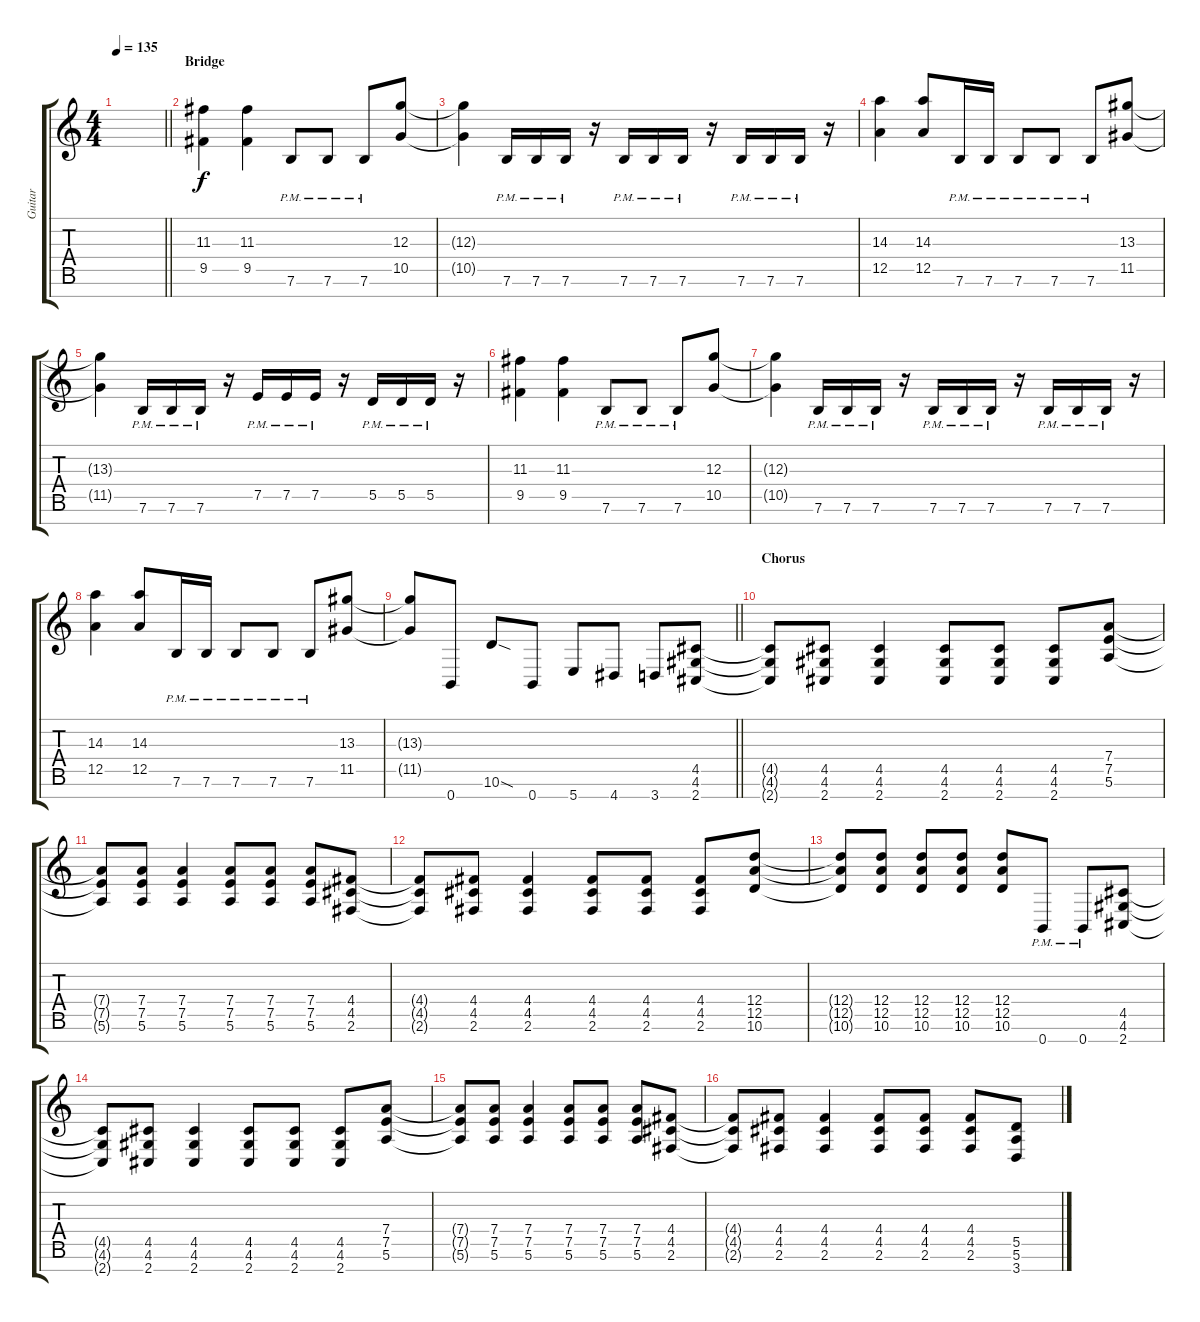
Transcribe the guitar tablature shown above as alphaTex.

\track ("Guitar" "Guitar") {instrument distortionguitar}
\staff {score tabs}
\tuning (E4 B3 G3 D3 A2 E2 B1) {hide}
\ts (4 4)
\tempo 135
\clef g2
\barLineRight lightlight
\ks c
|
\section ("" "Bridge")
(11.3 9.5).4{volume 13 balance 16} (11.3 9.5).4 7.6{pm}.8 7.6{pm}.8 7.6{pm}.8 (12.3 10.5).8 |
(12.3{t} 10.5{t}).4 7.6{pm}.16 7.6{pm}.16 7.6{pm}.16 r.16 7.6{pm}.16 7.6{pm}.16 7.6{pm}.16 r.16 7.6{pm}.16 7.6{pm}.16 7.6{pm}.16 r.16 |
(14.3 12.5).4 (14.3 12.5).8 7.6{pm}.16 7.6{pm}.16 7.6{pm}.8 7.6{pm}.8 7.6{pm}.8 (13.3 11.5).8 |
(13.3{t} 11.5{t}).4 7.6{pm}.16 7.6{pm}.16 7.6{pm}.16 r.16 7.5{pm}.16 7.5{pm}.16 7.5{pm}.16 r.16 5.5{pm}.16 5.5{pm}.16 5.5{pm}.16 r.16 |
(11.3 9.5).4 (11.3 9.5).4 7.6{pm}.8 7.6{pm}.8 7.6{pm}.8 (12.3 10.5).8 |
(12.3{t} 10.5{t}).4 7.6{pm}.16 7.6{pm}.16 7.6{pm}.16 r.16 7.6{pm}.16 7.6{pm}.16 7.6{pm}.16 r.16 7.6{pm}.16 7.6{pm}.16 7.6{pm}.16 r.16 |
(14.3 12.5).4 (14.3 12.5).8 7.6{pm}.16 7.6{pm}.16 7.6{pm}.8 7.6{pm}.8 7.6{pm}.8 (13.3 11.5).8 |
\barLineRight lightlight
(13.3{t} 11.5{t}).8 0.7.8 10.6{sod}.8 0.7.8 5.7.8 4.7.8 3.7.8 (4.5 4.6 2.7).8 |
\section ("" "Chorus")
(4.5{t} 4.6{t} 2.7{t}).8 (4.5 4.6 2.7).8 (4.5 4.6 2.7).4 (4.5 4.6 2.7).8 (4.5 4.6 2.7).8 (4.5 4.6 2.7).8 (7.4 7.5 5.6).8 |
(7.4{t} 7.5{t} 5.6{t}).8 (7.4 7.5 5.6).8 (7.4 7.5 5.6).4 (7.4 7.5 5.6).8 (7.4 7.5 5.6).8 (7.4 7.5 5.6).8 (4.4 4.5 2.6).8 |
(4.4{t} 4.5{t} 2.6{t}).8 (4.4 4.5 2.6).8 (4.4 4.5 2.6).4 (4.4 4.5 2.6).8 (4.4 4.5 2.6).8 (4.4 4.5 2.6).8 (12.4 12.5 10.6).8 |
(12.4{t} 12.5{t} 10.6{t}).8 (12.4 12.5 10.6).8 (12.4 12.5 10.6).8 (12.4 12.5 10.6).8 (12.4 12.5 10.6).8 0.7{pm}.8 0.7{pm}.8 (4.5 4.6 2.7).8 |
(4.5{t} 4.6{t} 2.7{t}).8 (4.5 4.6 2.7).8 (4.5 4.6 2.7).4 (4.5 4.6 2.7).8 (4.5 4.6 2.7).8 (4.5 4.6 2.7).8 (7.4 7.5 5.6).8 |
(7.4{t} 7.5{t} 5.6{t}).8 (7.4 7.5 5.6).8 (7.4 7.5 5.6).4 (7.4 7.5 5.6).8 (7.4 7.5 5.6).8 (7.4 7.5 5.6).8 (4.4 4.5 2.6).8 |
(4.4{t} 4.5{t} 2.6{t}).8 (4.4 4.5 2.6).8 (4.4 4.5 2.6).4 (4.4 4.5 2.6).8 (4.4 4.5 2.6).8 (4.4 4.5 2.6).8 (5.5 5.6 3.7).8
